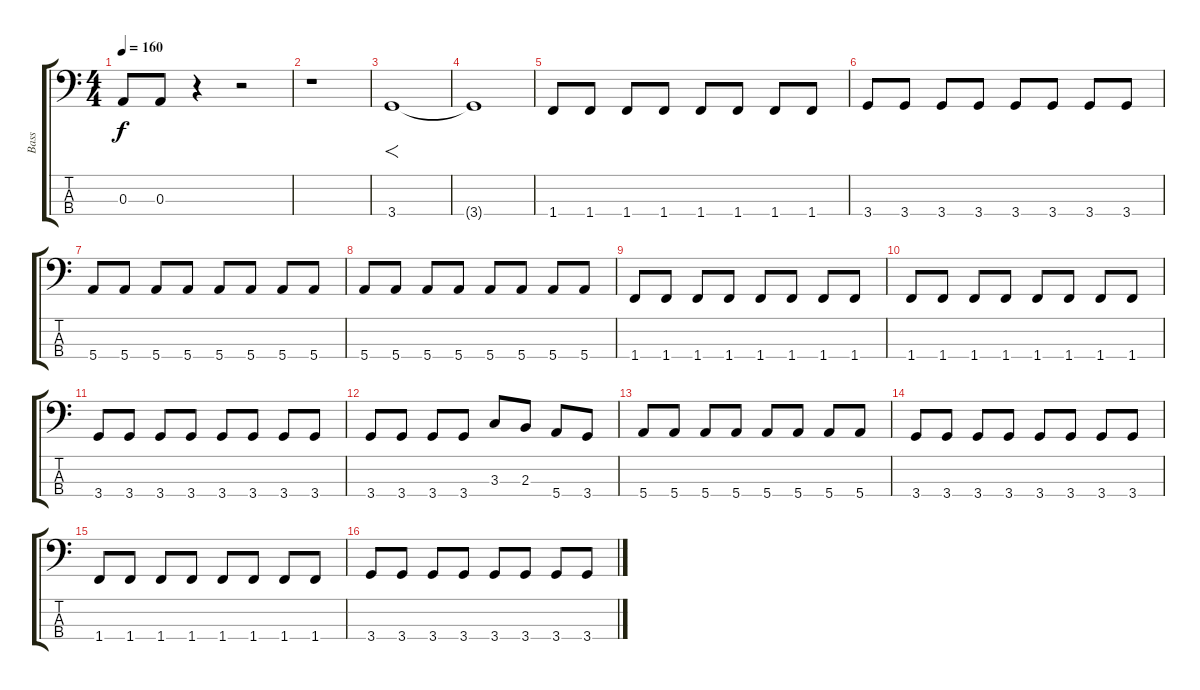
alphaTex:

\track ("Bass" "Bass") {instrument slapbass1}
\staff {score tabs}
\tuning (G2 D2 A1 E1) {hide}
\ts (4 4)
\tempo 160
\clef f4
\ks c
0.3.8{dy f} 0.3.8 r.4 r.2 |
r.1 |
3.4.1{f} |
3.4{t}.1 |
1.4.8 1.4.8 1.4.8 1.4.8 1.4.8 1.4.8 1.4.8 1.4.8 |
3.4.8 3.4.8 3.4.8 3.4.8 3.4.8 3.4.8 3.4.8 3.4.8 |
5.4.8 5.4.8 5.4.8 5.4.8 5.4.8 5.4.8 5.4.8 5.4.8 |
5.4.8 5.4.8 5.4.8 5.4.8 5.4.8 5.4.8 5.4.8 5.4.8 |
1.4.8 1.4.8 1.4.8 1.4.8 1.4.8 1.4.8 1.4.8 1.4.8 |
1.4.8 1.4.8 1.4.8 1.4.8 1.4.8 1.4.8 1.4.8 1.4.8 |
3.4.8 3.4.8 3.4.8 3.4.8 3.4.8 3.4.8 3.4.8 3.4.8 |
3.4.8 3.4.8 3.4.8 3.4.8 3.3.8 2.3.8 5.4.8 3.4.8 |
5.4.8 5.4.8 5.4.8 5.4.8 5.4.8 5.4.8 5.4.8 5.4.8 |
3.4.8 3.4.8 3.4.8 3.4.8 3.4.8 3.4.8 3.4.8 3.4.8 |
1.4.8 1.4.8 1.4.8 1.4.8 1.4.8 1.4.8 1.4.8 1.4.8 |
3.4.8 3.4.8 3.4.8 3.4.8 3.4.8 3.4.8 3.4.8 3.4.8
